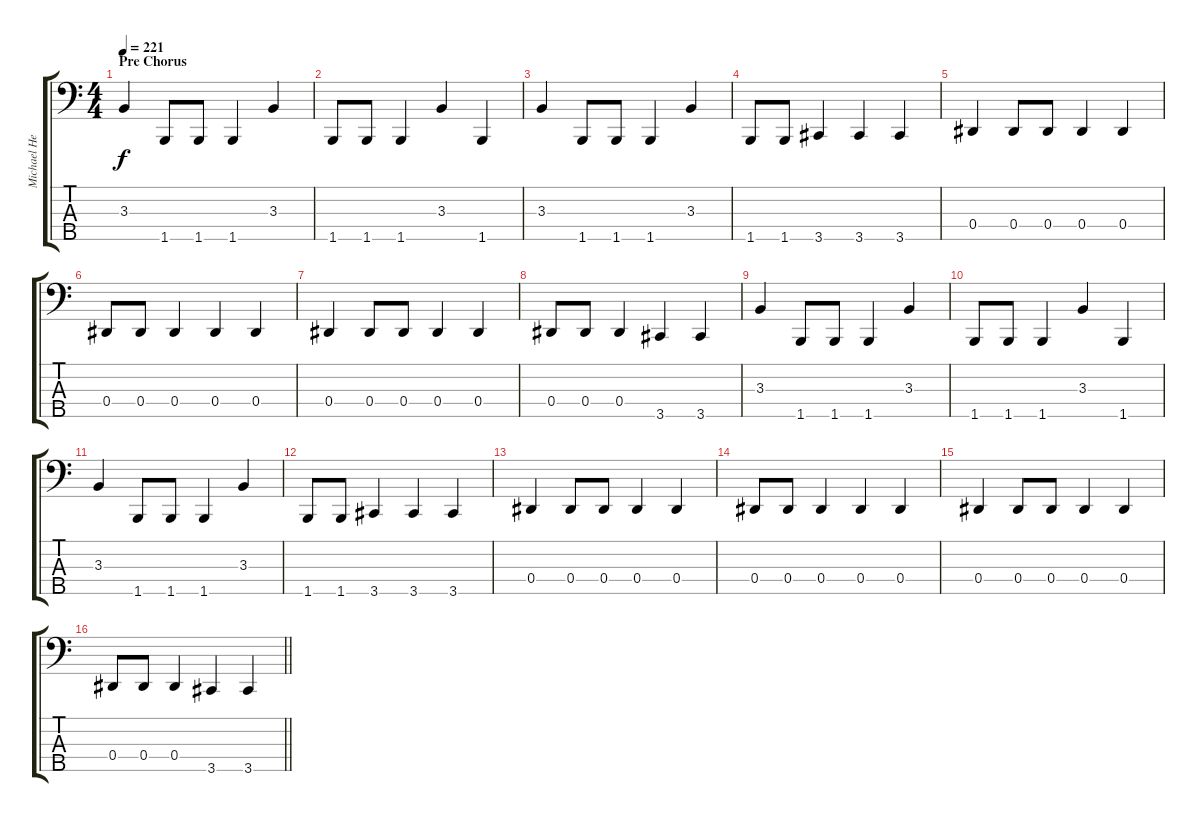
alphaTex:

\track ("Michael Hedlund" "Michael He") {instrument electricbassfinger}
\staff {score tabs}
\tuning (Gb2 Db2 Ab1 Eb1 Bb0) {hide}
\ts (4 4)
\section ("" "Pre Chorus")
\tempo 221
\clef f4
\ks c
3.3.4{dy f} 1.5.8 1.5.8 1.5.4 3.3.4 |
1.5.8 1.5.8 1.5.4 3.3.4 1.5.4 |
3.3.4 1.5.8 1.5.8 1.5.4 3.3.4 |
1.5.8 1.5.8 3.5.4 3.5.4 3.5.4 |
0.4.4 0.4.8 0.4.8 0.4.4 0.4.4 |
0.4.8 0.4.8 0.4.4 0.4.4 0.4.4 |
0.4.4 0.4.8 0.4.8 0.4.4 0.4.4 |
0.4.8 0.4.8 0.4.4 3.5.4 3.5.4 |
3.3.4 1.5.8 1.5.8 1.5.4 3.3.4 |
1.5.8 1.5.8 1.5.4 3.3.4 1.5.4 |
3.3.4 1.5.8 1.5.8 1.5.4 3.3.4 |
1.5.8 1.5.8 3.5.4 3.5.4 3.5.4 |
0.4.4 0.4.8 0.4.8 0.4.4 0.4.4 |
0.4.8 0.4.8 0.4.4 0.4.4 0.4.4 |
0.4.4 0.4.8 0.4.8 0.4.4 0.4.4 |
\barLineRight lightlight
0.4.8 0.4.8 0.4.4 3.5.4 3.5.4
